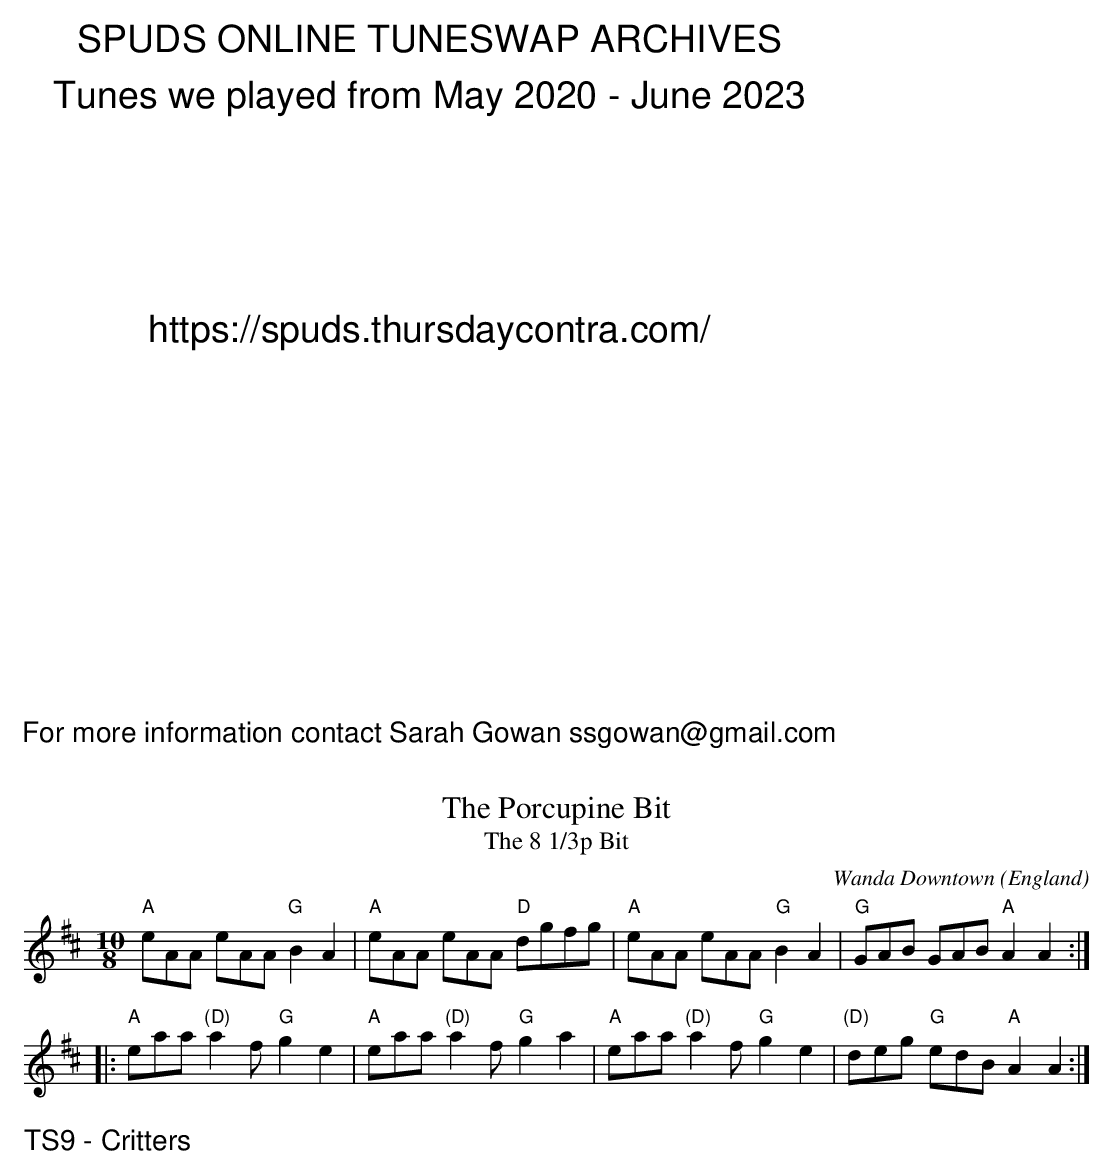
X:1
T:Porcupine Bit, The
T:The 8 1/3p Bit
O:England
C:Wanda Downtown
M:none
L:1/8
K:A mixolydian
[M:10/8]\
"A" eAA eAA "G "B2A2 | "A" eAA eAA "D" dgfg | \
"A"eAA eAA "G"B2A2 | "G"GAB GAB "A"A2A2 :|
|:"A"eaa "(D)"a2f "G"g2e2 | "A"eaa "(D)"a2f "G"g2a2 |\
"A"eaa "(D)"a2f "G"g2e2 | "(D)"deg "G"edB "A"A2A2:|
